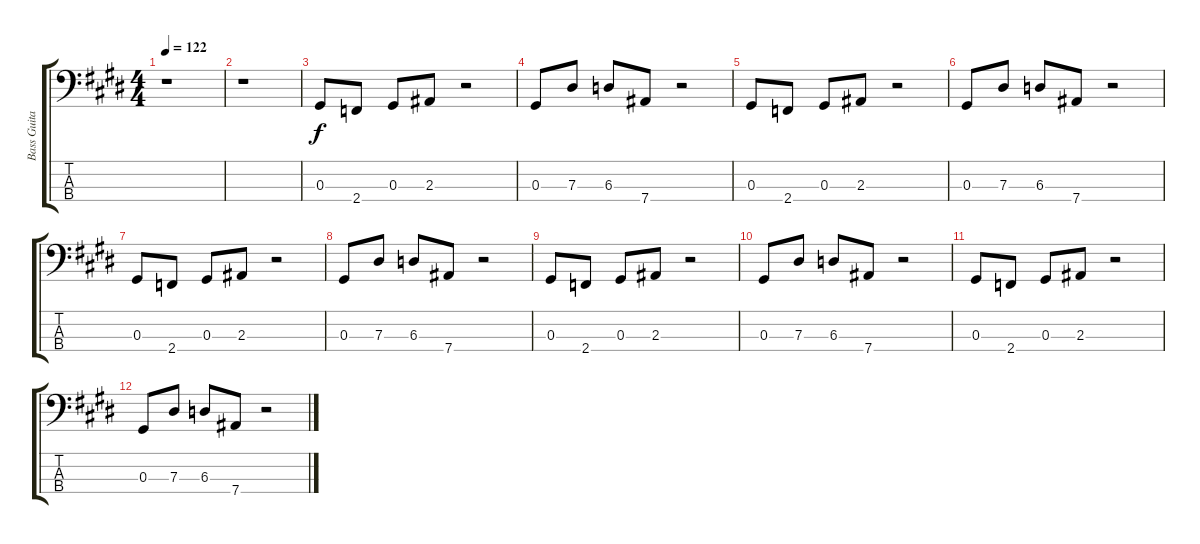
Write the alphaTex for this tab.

\track ("Bass Guitar" "Bass Guita") {instrument electricbassfinger}
\staff {score tabs}
\tuning (Gb2 Db2 Ab1 Eb1) {hide}
\ts (4 4)
\tempo 122
\clef f4
\ks e
r.1{dy f} |
r.1 |
0.3.8 2.4.8 0.3.8 2.3.8 r.2 |
0.3.8 7.3.8 6.3.8 7.4.8 r.2 |
0.3.8 2.4.8 0.3.8 2.3.8 r.2 |
0.3.8 7.3.8 6.3.8 7.4.8 r.2 |
0.3.8 2.4.8 0.3.8 2.3.8 r.2 |
0.3.8 7.3.8 6.3.8 7.4.8 r.2 |
0.3.8 2.4.8 0.3.8 2.3.8 r.2 |
0.3.8 7.3.8 6.3.8 7.4.8 r.2 |
0.3.8 2.4.8 0.3.8 2.3.8 r.2 |
0.3.8 7.3.8 6.3.8 7.4.8 r.2
